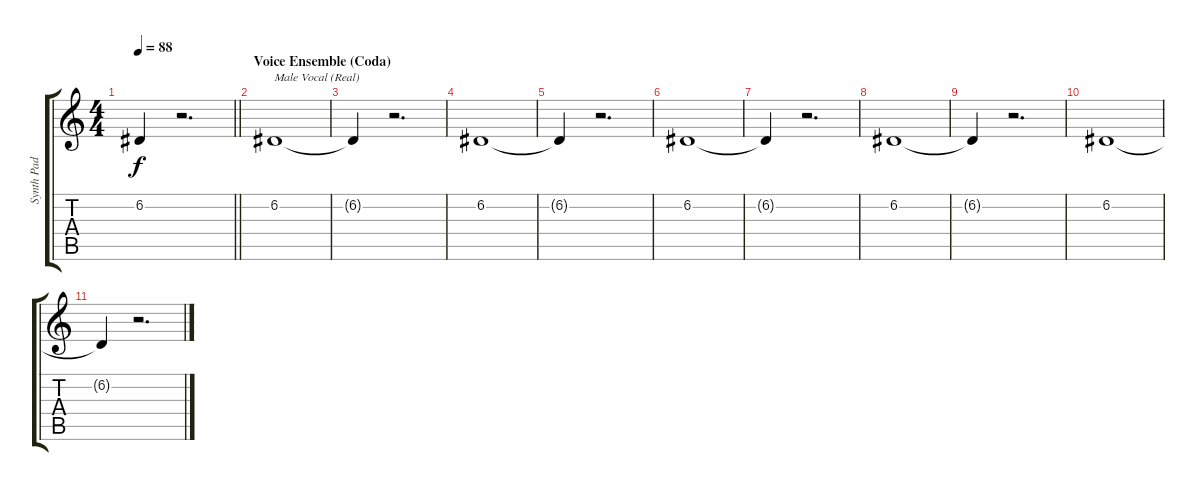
\track ("Synth Pad [Flake]" "Synth Pad ") {instrument pad2warm}
\staff {score tabs}
\tuning (D4 A3 F3 C3 G2 C2) {hide}
\ts (4 4)
\tempo 88
\clef g2
\barLineRight lightlight
\ks c
6.2{t}.4{dy f volume 2} r.2{d} |
\section ("" "Voice Ensemble (Coda)")
6.2.1{txt "Male Vocal (Real)" volume 16 instrument choiraahs} |
6.2{t}.4{volume 2} r.2{d} |
6.2.1{volume 16 instrument choiraahs} |
6.2{t}.4{volume 2} r.2{d} |
6.2.1{volume 16 instrument choiraahs} |
6.2{t}.4{volume 2} r.2{d} |
6.2.1{volume 13 instrument choiraahs} |
6.2{t}.4{volume 2} r.2{d} |
6.2.1{volume 10 instrument choiraahs} |
6.2{t}.4{volume 2} r.2{d}
